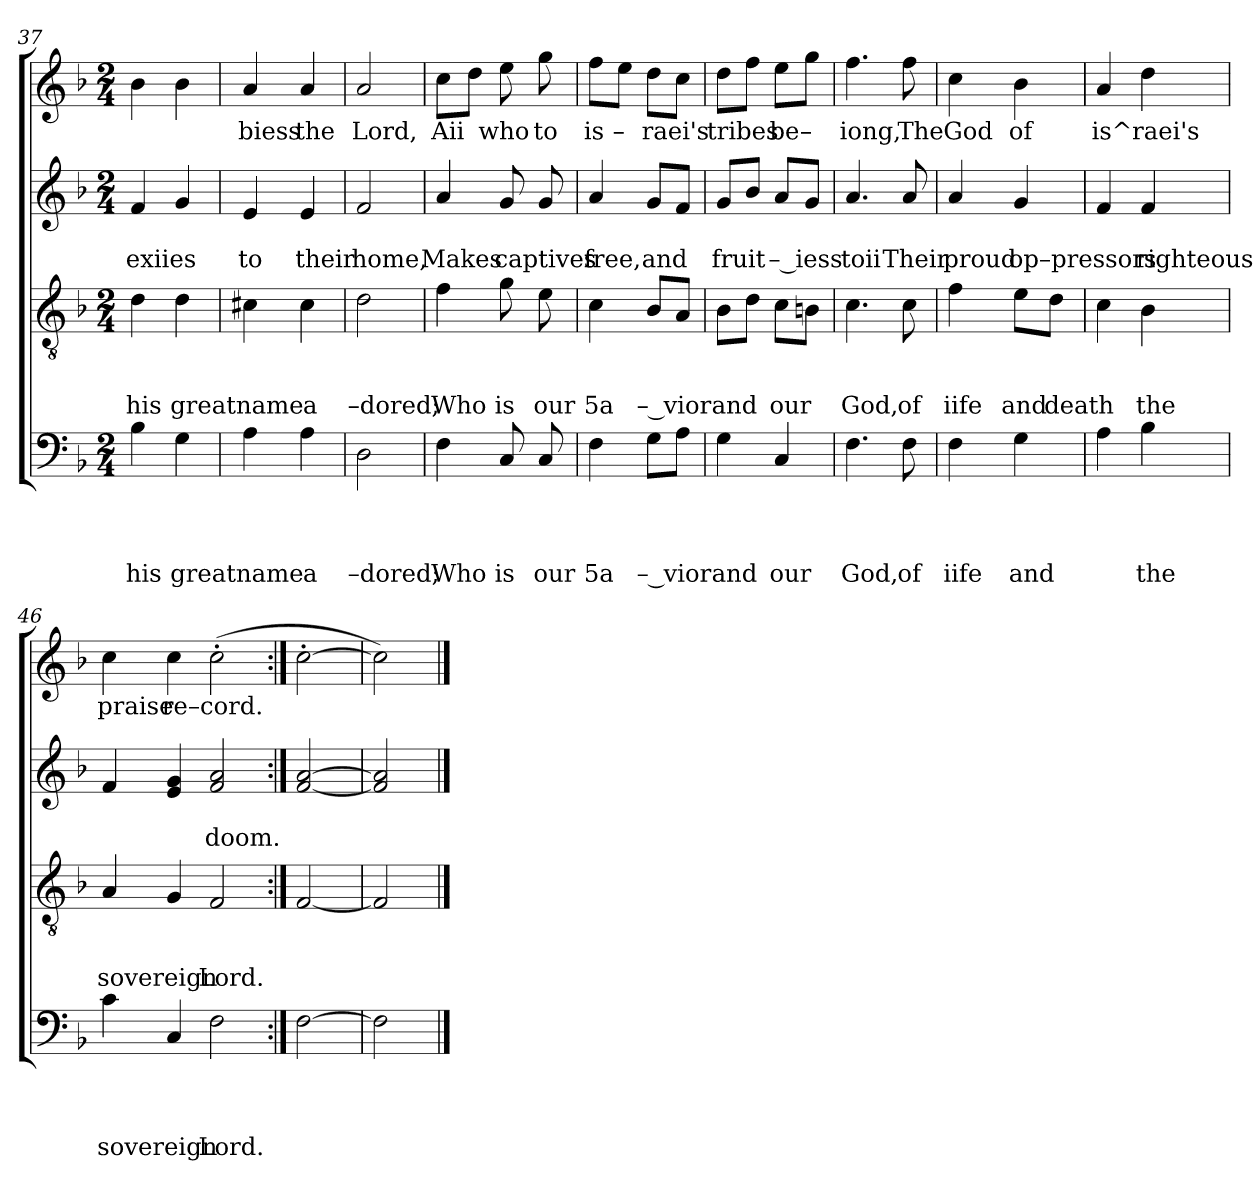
**kern	**text	**text	**text	**text	**kern	**text	**text	**text	**kern	**text	**text	**kern	**text
*part4	*part4	*part4	*part4	*part4	*part3	*part3	*part3	*part3	*part2	*part2	*part2	*part1	*part1
*staff4	*staff4	*staff4	*staff4	*staff4	*staff3	*staff3	*staff3	*staff3	*staff2	*staff2	*staff2	*staff1	*staff1
*clefF4	*	*	*	*	*clefGv2	*	*	*	*clefG2	*	*	*clefG2	*
*k[b-]	*	*	*	*	*k[b-]	*	*	*	*k[b-]	*	*	*k[b-]	*
*F:	*	*	*	*	*F:	*	*	*	*F:	*	*	*F:	*
*M2/4	*	*	*	*	*M2/4	*	*	*	*M2/4	*	*	*M2/4	*
=37	=37	=37	=37	=37	=37	=37	=37	=37	=37	=37	=37	=37	=37
!LO:N:head=solid	!	!	!	!LO:LY:a	!LO:N:head=solid	!	!	!LO:LY:b	!LO:N:head=solid	!	!LO:LY:b	!LO:N:head=solid	!
4B-\	.	.	.	his	4d\	.	.	his	4f/	.	exiies	4b-\	.
!	!	!	!	!LO:LY:a	!LO:N:head=solid	!	!	!LO:LY:b	!	!	!	!LO:N:head=solid	!
4G\	.	.	.	greatname	4d\	.	.	greatname	4g/	.	.	4b-\	.
=38	=38	=38	=38	=38	=38	=38	=38	=38	=38	=38	=38	=38	=38
!LO:N:head=solid	!	!	!	!	!	!	!	!	!LO:N:head=solid	!	!LO:LY:b	!LO:N:head=solid	!LO:LY:b
4A\	.	.	.	.	4c#X\	.	.	.	4e/	.	to	4a/	biess
!LO:N:head=solid	!	!	!	!LO:LY:a	!	!	!	!LO:LY:b	!LO:N:head=solid	!	!LO:LY:b	!LO:N:head=solid	!LO:LY:b
4A\	.	.	.	a	4c#\	.	.	a	4e/	.	their	4a/	the
=39	=39	=39	=39	=39	=39	=39	=39	=39	=39	=39	=39	=39	=39
!LO:N:head=open	!	!	!	!LO:LY:a	!LO:N:head=open	!	!	!LO:LY:b	!	!	!LO:LY:b	!LO:N:head=open	!LO:LY:b
2D\	.	.	.	–dored;	2d\	.	.	–dored;	2f/	.	home,	2a/	Lord,
=40	=40	=40	=40	=40	=40	=40	=40	=40	=40	=40	=40	=40	=40
!LO:N:head=solid	!	!	!	!LO:LY:a	!LO:N:head=solid	!	!	!LO:LY:b	!LO:N:head=solid	!	!LO:LY:b	!	!LO:LY:b
4F\	.	.	.	Who	4f\	.	.	Who	4a/	.	Makes	8cc\L	Aii
!	!	!	!	!	!	!	!	!	!	!	!	!LO:N:head=solid	!
.	.	.	.	.	.	.	.	.	.	.	.	8dd\J	.
!	!	!	!	!LO:LY:a:rj	!	!	!	!LO:LY:b:rj	!	!	!LO:LY:b	!LO:N:head=solid	!LO:LY:b
8C/	.	.	.	is	8g\	.	.	is	8g/	.	captives	8ee\	who
!	!	!	!	!LO:LY:a	!LO:N:head=solid	!	!	!LO:LY:b	!	!	!	!	!LO:LY:b
8C/	.	.	.	our	8e\	.	.	our	8g/	.	.	8gg\	to
=41	=41	=41	=41	=41	=41	=41	=41	=41	=41	=41	=41	=41	=41
!LO:N:head=solid	!	!	!	!LO:LY:a	!	!	!	!LO:LY:b	!LO:N:head=solid	!	!LO:LY:b	!LO:N:head=solid	!LO:LY:b:rj
4F\	.	.	.	5a	4c\	.	.	5a	4a/	.	free,	8ff\L	is
!	!	!	!	!	!	!	!	!	!	!	!	!LO:N:head=solid	!LO:LY:b:rj
.	.	.	.	.	.	.	.	.	.	.	.	8ee\J	–
!	!	!	!	!LO:LY:a:rj	!LO:N:head=solid	!	!	!LO:LY:b:rj	!	!	!LO:LY:b	!LO:N:head=solid	!LO:LY:b
8G\L	.	.	.	– vior	8B-/L	.	.	– vior	8g/L	.	and	8dd\L	raei's
!LO:N:head=solid	!	!	!	!	!LO:N:head=solid	!	!	!	!LO:N:head=solid	!	!	!	!
8A\J	.	.	.	.	8A/J	.	.	.	8f/J	.	.	8cc\J	.
=42	=42	=42	=42	=42	=42	=42	=42	=42	=42	=42	=42	=42	=42
!	!	!	!	!LO:LY:a	!LO:N:head=solid	!	!	!LO:LY:b	!	!	!LO:LY:b	!LO:N:head=solid	!LO:LY:b
4G\	.	.	.	and	8B-\L	.	.	and	8g/L	.	fruit	8dd\L	tribes
!	!	!	!	!	!LO:N:head=solid	!	!	!	!LO:N:head=solid	!	!	!LO:N:head=solid	!
.	.	.	.	.	8d\J	.	.	.	8b-/J	.	.	8ff\J	.
!	!	!	!	!LO:LY:a	!	!	!	!LO:LY:b	!LO:N:head=solid	!	!LO:LY:b:rj	!LO:N:head=solid	!LO:LY:b
4C/	.	.	.	our	8c\L	.	.	our	8a/L	.	– iess	8ee\L	be
!	!	!	!	!	!LO:N:head=solid	!	!	!	!	!	!	!	!LO:LY:b
.	.	.	.	.	8Bn\J	.	.	.	8g/J	.	.	8gg\J	–
=43	=43	=43	=43	=43	=43	=43	=43	=43	=43	=43	=43	=43	=43
!LO:N:head=solid	!	!	!	!LO:LY:a	!	!	!	!LO:LY:b	!LO:N:head=solid	!	!LO:LY:b	!LO:N:head=solid	!LO:LY:b
4.F\	.	.	.	God,	4.c\	.	.	God,	4.a/	.	toii	4.ff\	iong,
!LO:N:head=solid	!	!	!	!LO:LY:a	!	!	!	!LO:LY:b	!LO:N:head=solid	!	!LO:LY:b	!LO:N:head=solid	!LO:LY:b
8F\	.	.	.	of	8c\	.	.	of	8a/	.	Their	8ff\	The
=44	=44	=44	=44	=44	=44	=44	=44	=44	=44	=44	=44	=44	=44
!LO:N:head=solid	!	!	!	!LO:LY:a	!LO:N:head=solid	!	!	!LO:LY:b	!LO:N:head=solid	!	!LO:LY:b	!	!LO:LY:b
4F\	.	.	.	iife	4f\	.	.	iife	4a/	.	proud	4cc\	God
!	!	!	!	!LO:LY:a	!LO:N:head=solid	!	!	!LO:LY:b	!	!	!LO:LY:b	!LO:N:head=solid	!LO:LY:b
4G\	.	.	.	and	8e\L	.	.	and	4g/	.	op–pressors	4b-\	of
!	!	!	!	!	!LO:N:head=solid	!	!	!LO:LY:b	!	!	!	!	!
.	.	.	.	.	8d\J	.	.	death	.	.	.	.	.
=45	=45	=45	=45	=45	=45	=45	=45	=45	=45	=45	=45	=45	=45
!LO:N:head=solid	!	!	!	!	!	!	!	!	!LO:N:head=solid	!	!	!LO:N:head=solid	!LO:LY:b
4A\	.	.	.	.	4c\	.	.	.	4f/	.	.	4a/	is^raei's
!LO:N:head=solid	!	!	!	!LO:LY:a	!LO:N:head=solid	!	!	!LO:LY:b	!LO:N:head=solid	!	!LO:LY:b	!LO:N:head=solid	!
4B-\	.	.	.	the	4B-\	.	.	the	4f/	.	righteous	4dd\	.
=46	=46	=46	=46	=46	=46	=46	=46	=46	=46	=46	=46	=46	=46
!	!	!	!	!LO:LY:a	!LO:N:head=solid	!	!	!LO:LY:b	!LO:N:head=solid	!	!	!	!LO:LY:b
4c\	.	.	.	sovereign	4A/	.	.	sovereign	4f/	.	.	4cc\	praise
!	!	!	!	!	!	!	!	!	!LO:N:n=1:head=solid	!	!	!	!LO:LY:b
4C/	.	.	.	.	4G/	.	.	.	4e/ 4g/	.	.	4cc\	re–cord.
!	!	!	!	!LO:LY:a	!	!	!	!LO:LY:b	!LO:N:n=2:head=open	!	!LO:LY:b	!	!
2F\	.	.	.	Lord.	2F/	.	.	Lord.	2f/ 2a/	.	doom.	(>2cc>'>\	.
=47:|!	=47:|!	=47:|!	=47:|!	=47:|!	=47:|!	=47:|!	=47:|!	=47:|!	=47:|!	=47:|!	=47:|!	=47:|!	=47:|!
!	!	!	!	!	!	!	!	!	!LO:N:n=2:head=open	!	!	!	!
[>2F\	.	.	.	.	[<2F/	.	.	.	[<2f/ [>2a/	.	.	[>2cc'>\	.
=48	=48	=48	=48	=48	=48	=48	=48	=48	=48	=48	=48	=48	=48
!	!	!	!	!	!	!	!	!	!LO:N:n=2:head=open	!	!	!	!
2F\]	.	.	.	.	2F/]	.	.	.	2f/] 2a/]	.	.	2cc\])	.
==	==	==	==	==	==	==	==	==	==	==	==	==	==
*-	*-	*-	*-	*-	*-	*-	*-	*-	*-	*-	*-	*-	*-
